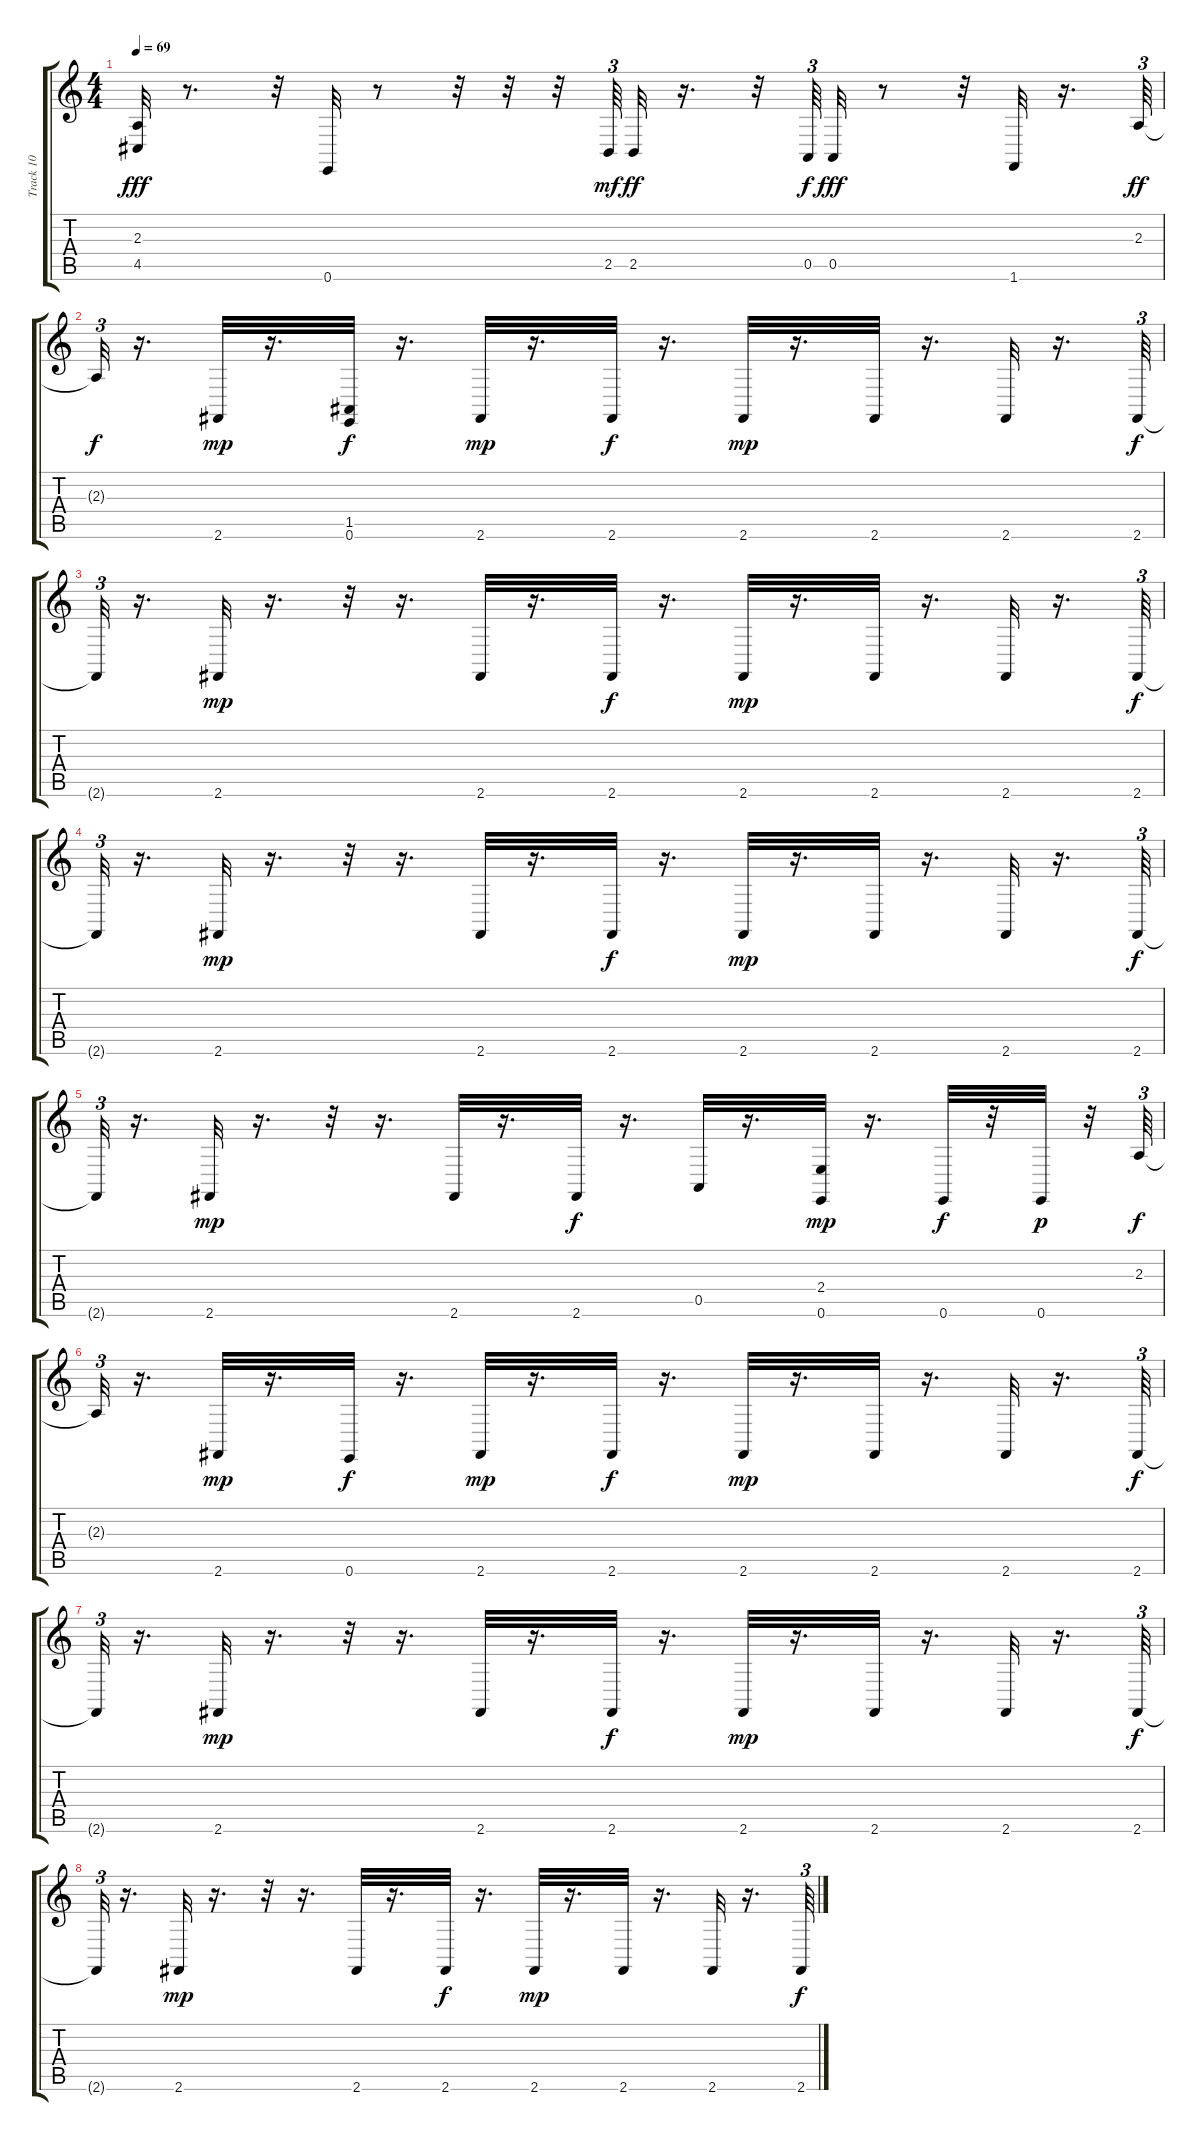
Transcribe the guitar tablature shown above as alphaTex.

\track ("Track 10" "Track 10") {instrument acousticgrandpiano}
\staff {score tabs}
\tuning (E4 B3 G3 D3 A2 E2) {hide}
\ts (4 4)
\tempo 69
\clef g2
\ks c
(2.3 4.5).32{dy fff} r.8{d} r.32 0.6.32 r.8 r.32 r.32 r.32 2.5.64{tu (3 2) dy mf} 2.5.32{dy ff} r.16{d} r.32 0.5.64{tu (3 2) dy f} 0.5.32{dy fff} r.8 r.32 1.6.32 r.16{d} 2.3.64{tu (3 2) dy ff} |
2.3{t}.32{tu (3 2) dy f} r.16{d} 2.6.32{dy mp} r.16{d} (1.5 0.6).32{dy f} r.16{d} 2.6.32{dy mp} r.16{d} 2.6.32{dy f} r.16{d} 2.6.32{dy mp} r.16{d} 2.6.32 r.16{d} 2.6.32 r.16{d} 2.6.64{tu (3 2) dy f} |
2.6{t}.32{tu (3 2)} r.16{d} 2.6.32{dy mp} r.16{d} r.32 r.16{d} 2.6.32 r.16{d} 2.6.32{dy f} r.16{d} 2.6.32{dy mp} r.16{d} 2.6.32 r.16{d} 2.6.32 r.16{d} 2.6.64{tu (3 2) dy f} |
2.6{t}.32{tu (3 2)} r.16{d} 2.6.32{dy mp} r.16{d} r.32 r.16{d} 2.6.32 r.16{d} 2.6.32{dy f} r.16{d} 2.6.32{dy mp} r.16{d} 2.6.32 r.16{d} 2.6.32 r.16{d} 2.6.64{tu (3 2) dy f} |
2.6{t}.32{tu (3 2)} r.16{d} 2.6.32{dy mp} r.16{d} r.32 r.16{d} 2.6.32 r.16{d} 2.6.32{dy f} r.16{d} 0.5.32 r.16{d} (2.4 0.6).32{dy mp} r.16{d} 0.6.32{dy f} r.32 0.6.32{dy p} r.32 2.3.64{tu (3 2) dy f} |
2.3{t}.32{tu (3 2)} r.16{d} 2.6.32{dy mp} r.16{d} 0.6.32{dy f} r.16{d} 2.6.32{dy mp} r.16{d} 2.6.32{dy f} r.16{d} 2.6.32{dy mp} r.16{d} 2.6.32 r.16{d} 2.6.32 r.16{d} 2.6.64{tu (3 2) dy f} |
2.6{t}.32{tu (3 2)} r.16{d} 2.6.32{dy mp} r.16{d} r.32 r.16{d} 2.6.32 r.16{d} 2.6.32{dy f} r.16{d} 2.6.32{dy mp} r.16{d} 2.6.32 r.16{d} 2.6.32 r.16{d} 2.6.64{tu (3 2) dy f} |
2.6{t}.32{tu (3 2)} r.16{d} 2.6.32{dy mp} r.16{d} r.32 r.16{d} 2.6.32 r.16{d} 2.6.32{dy f} r.16{d} 2.6.32{dy mp} r.16{d} 2.6.32 r.16{d} 2.6.32 r.16{d} 2.6.64{tu (3 2) dy f}
